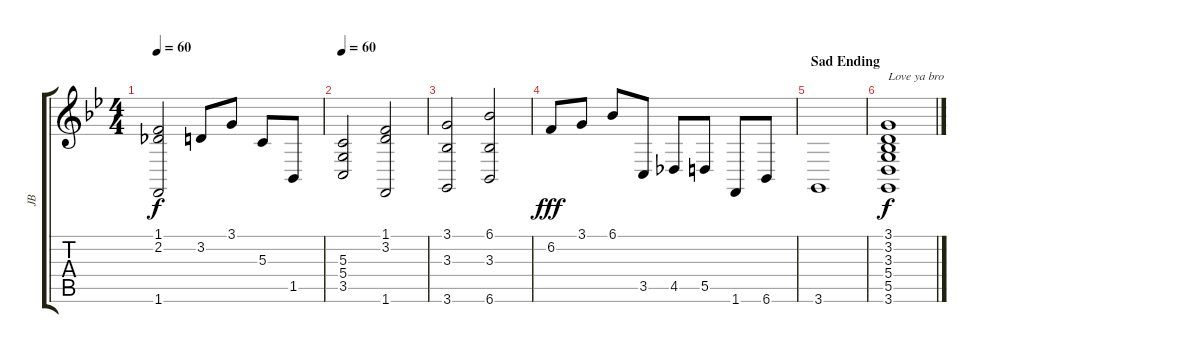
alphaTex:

\track ("JB" "JB") {instrument lead1square}
\staff {score tabs}
\tuning (E4 B3 G3 D3 A2 E2) {hide}
\ts (4 4)
\tempo 60
\clef g2
\ks gminor
(1.1 2.2 1.6).2{dy f} 3.2.8 3.1.8 5.3.8 1.5.8 |
\tempo 60
(5.3 5.4 3.5).2 (1.1 3.2 1.6).2 |
(3.1 3.3 3.6).2 (6.1 3.3 6.6).2 |
6.2.8{dy fff} 3.1.8 6.1.8 3.5.8 4.5.8 5.5.8 1.6.8 6.6.8 |
\section ("" "Sad Ending")
3.6.1 |
(3.1 3.2 3.3 5.4 5.5 3.6).1{txt "Love ya bro" dy f}
